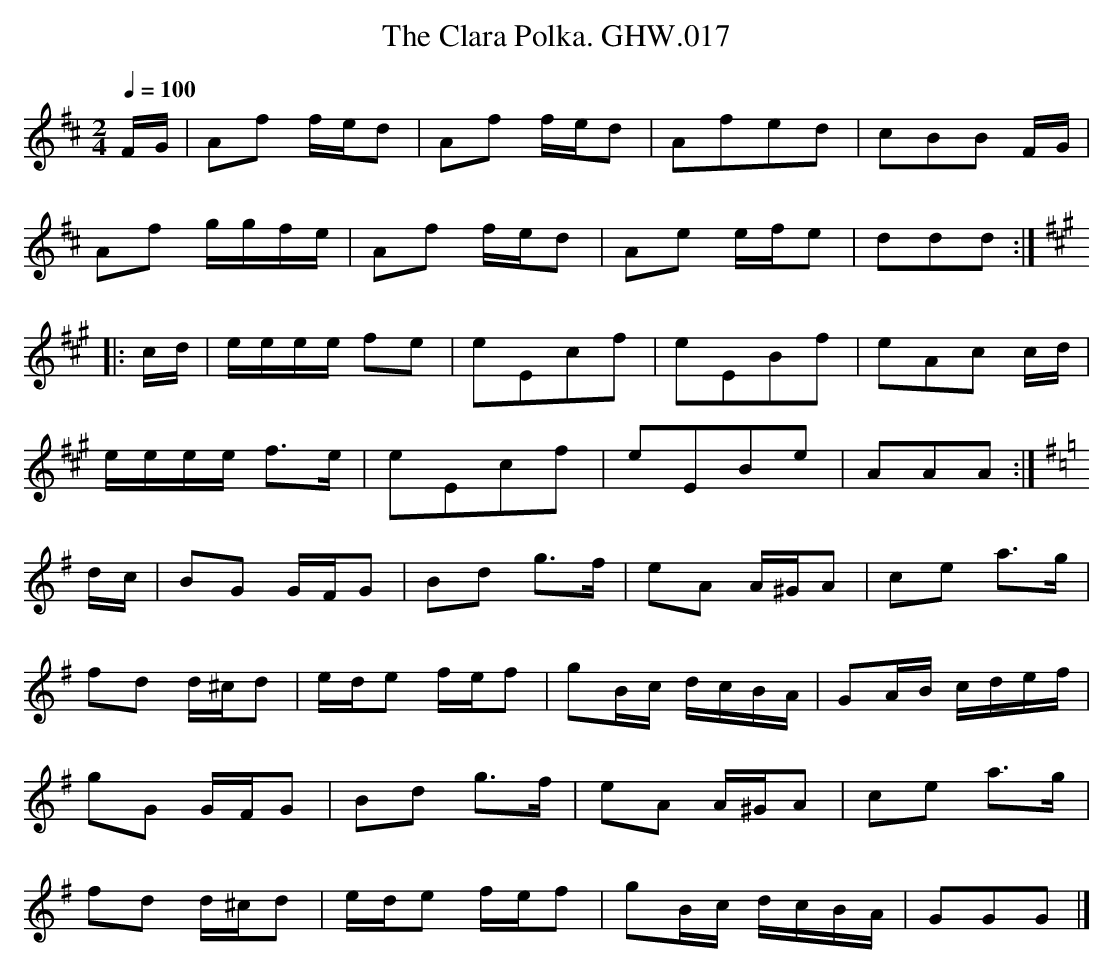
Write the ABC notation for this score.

X:1
T:Clara Polka. GHW.017, The
M:2/4
L:1/16
Q:1/4=100
K:D
FG|A2f2 fed2|A2f2 fed2|A2f2e2d2|c2B2B2 FG|
A2f2 ggfe|A2f2 fed2|A2e2 efe2|d2d2d2:|
K:A
|:cd|eeee f2e2|e2E2c2f2|e2E2B2f2|e2A2c2 cd|
eeee f3e|e2E2c2f2|e2E2B2e2|A2A2A2:|
K:G
dc|B2G2 GFG2|B2d2 g3f|e2A2 A^GA2|c2e2 a3g|
f2d2 d^cd2|ede2 fef2|g2Bc dcBA|G2AB cdef|
g2G2 GFG2|B2d2 g3f|e2A2 A^GA2|c2e2 a3g|
f2d2 d^cd2|ede2 fef2|g2Bc dcBA|G2G2G2|]
